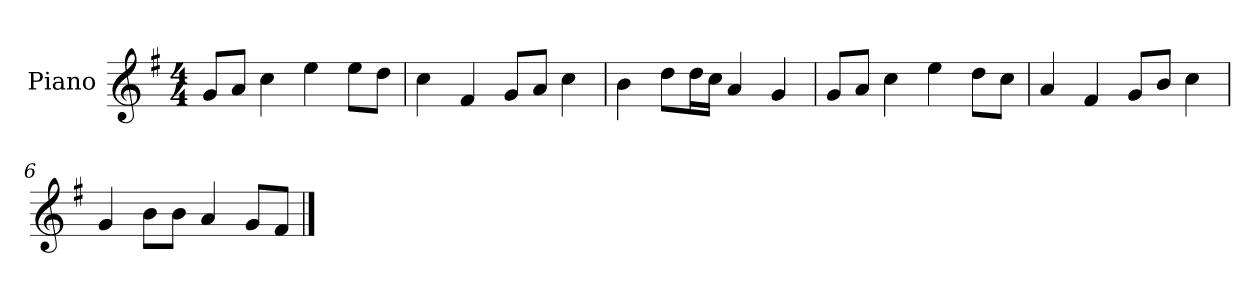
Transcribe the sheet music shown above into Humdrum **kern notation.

**kern
*part1
*staff1
*I"Piano
*I'P-no
*clefG2
*k[f#]
*M4/4
*MM90
=1
8g/L
8a/J
4cc\
4ee\
8ee\L
8dd\J
=2
4cc\
4f#/
8g/L
8a/J
4cc\
=3
4b\
8dd\L
16dd\L
16cc\JJ
4a/
4g/
=4
8g/L
8a/J
4cc\
4ee\
8dd\L
8cc\J
=5
4a/
4f#/
8g/L
8b/J
4cc\
=6
4g/
8b\L
8b\J
4a/
8g/L
8f#/J
==
*-
